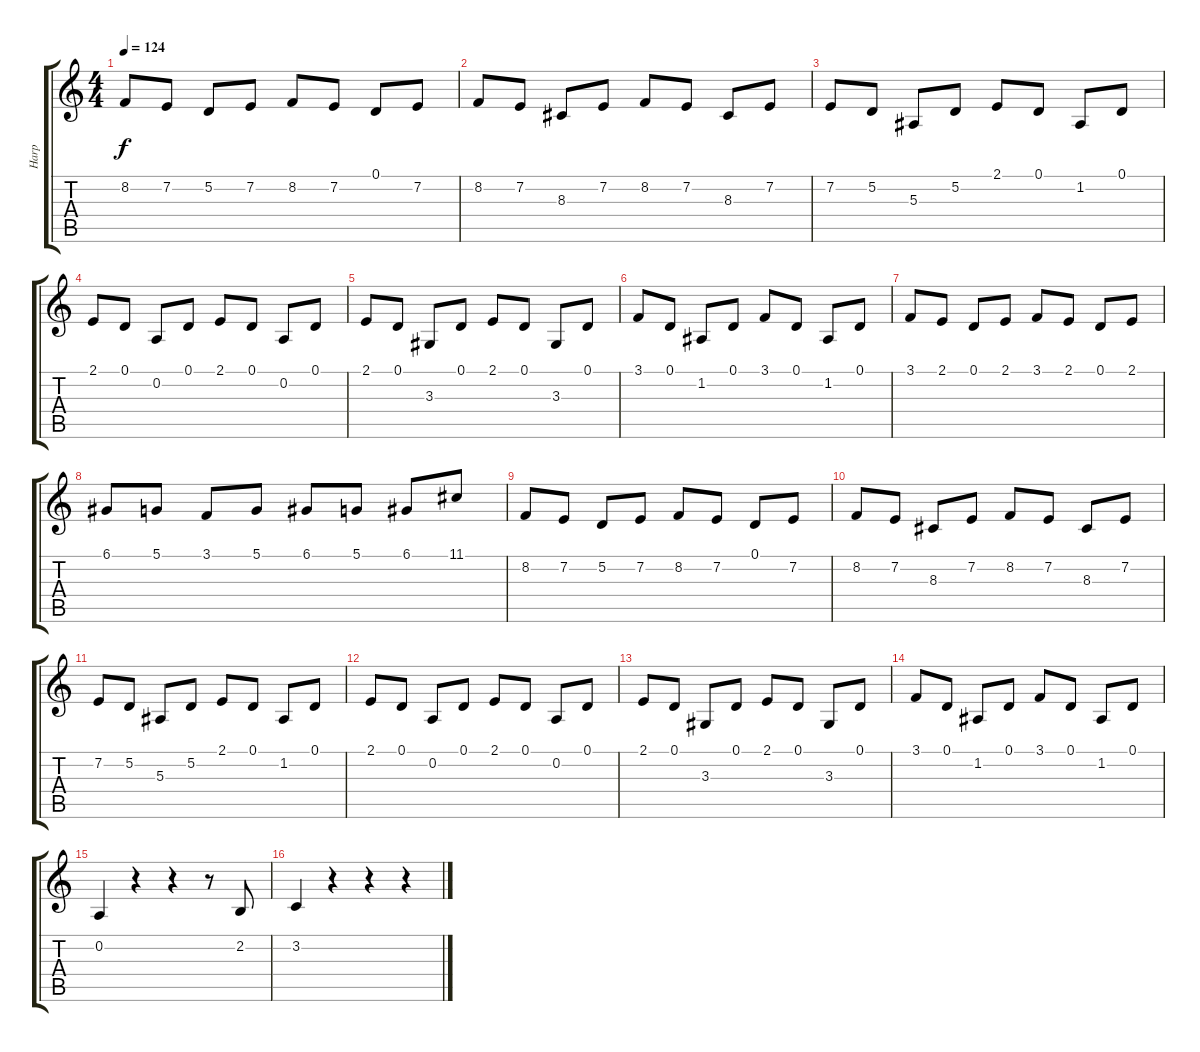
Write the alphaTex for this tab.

\track ("Harp" "Harp") {instrument orchestralharp}
\staff {score tabs}
\tuning (D4 A3 F3 C3 G2 C2) {hide}
\ts (4 4)
\tempo 124
\clef g2
\ks c
8.2.8{dy f} 7.2.8 5.2.8 7.2.8 8.2.8 7.2.8 0.1.8 7.2.8 |
8.2.8 7.2.8 8.3.8 7.2.8 8.2.8 7.2.8 8.3.8 7.2.8 |
7.2.8 5.2.8 5.3.8 5.2.8 2.1.8 0.1.8 1.2.8 0.1.8 |
2.1.8 0.1.8 0.2.8 0.1.8 2.1.8 0.1.8 0.2.8 0.1.8 |
2.1.8 0.1.8 3.3.8 0.1.8 2.1.8 0.1.8 3.3.8 0.1.8 |
3.1.8 0.1.8 1.2.8 0.1.8 3.1.8 0.1.8 1.2.8 0.1.8 |
3.1.8 2.1.8 0.1.8 2.1.8 3.1.8 2.1.8 0.1.8 2.1.8 |
6.1.8 5.1.8 3.1.8 5.1.8 6.1.8 5.1.8 6.1.8 11.1.8 |
8.2.8 7.2.8 5.2.8 7.2.8 8.2.8 7.2.8 0.1.8 7.2.8 |
8.2.8 7.2.8 8.3.8 7.2.8 8.2.8 7.2.8 8.3.8 7.2.8 |
7.2.8 5.2.8 5.3.8 5.2.8 2.1.8 0.1.8 1.2.8 0.1.8 |
2.1.8 0.1.8 0.2.8 0.1.8 2.1.8 0.1.8 0.2.8 0.1.8 |
2.1.8 0.1.8 3.3.8 0.1.8 2.1.8 0.1.8 3.3.8 0.1.8 |
3.1.8 0.1.8 1.2.8 0.1.8 3.1.8 0.1.8 1.2.8 0.1.8 |
0.2.4 r.4 r.4 r.8 2.2.8 |
3.2.4 r.4 r.4 r.4
